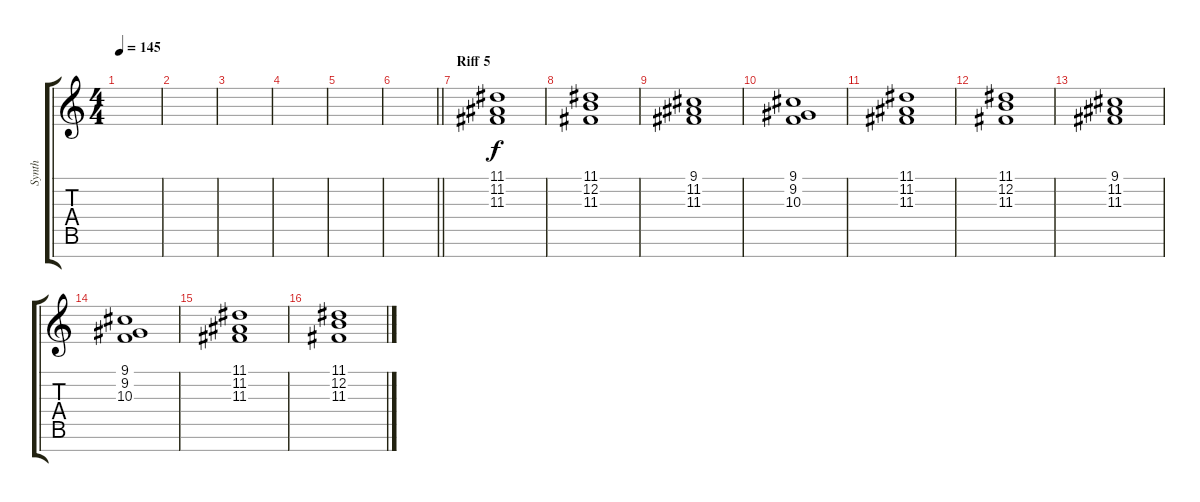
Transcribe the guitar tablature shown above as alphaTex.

\track ("Synth" "Synth") {instrument choiraahs}
\staff {score tabs}
\tuning (E4 B3 G3 D3 A2 E2 B1) {hide}
\ts (4 4)
\tempo 145
\clef g2
\ks c
|
|
|
|
|
\barLineRight lightlight
|
\section ("" "Riff 5")
(11.1 11.2 11.3).1 |
(11.1 12.2 11.3).1 |
(9.1 11.2 11.3).1 |
(9.1 9.2 10.3).1 |
(11.1 11.2 11.3).1 |
(11.1 12.2 11.3).1 |
(9.1 11.2 11.3).1 |
(9.1 9.2 10.3).1 |
(11.1 11.2 11.3).1 |
(11.1 12.2 11.3).1
